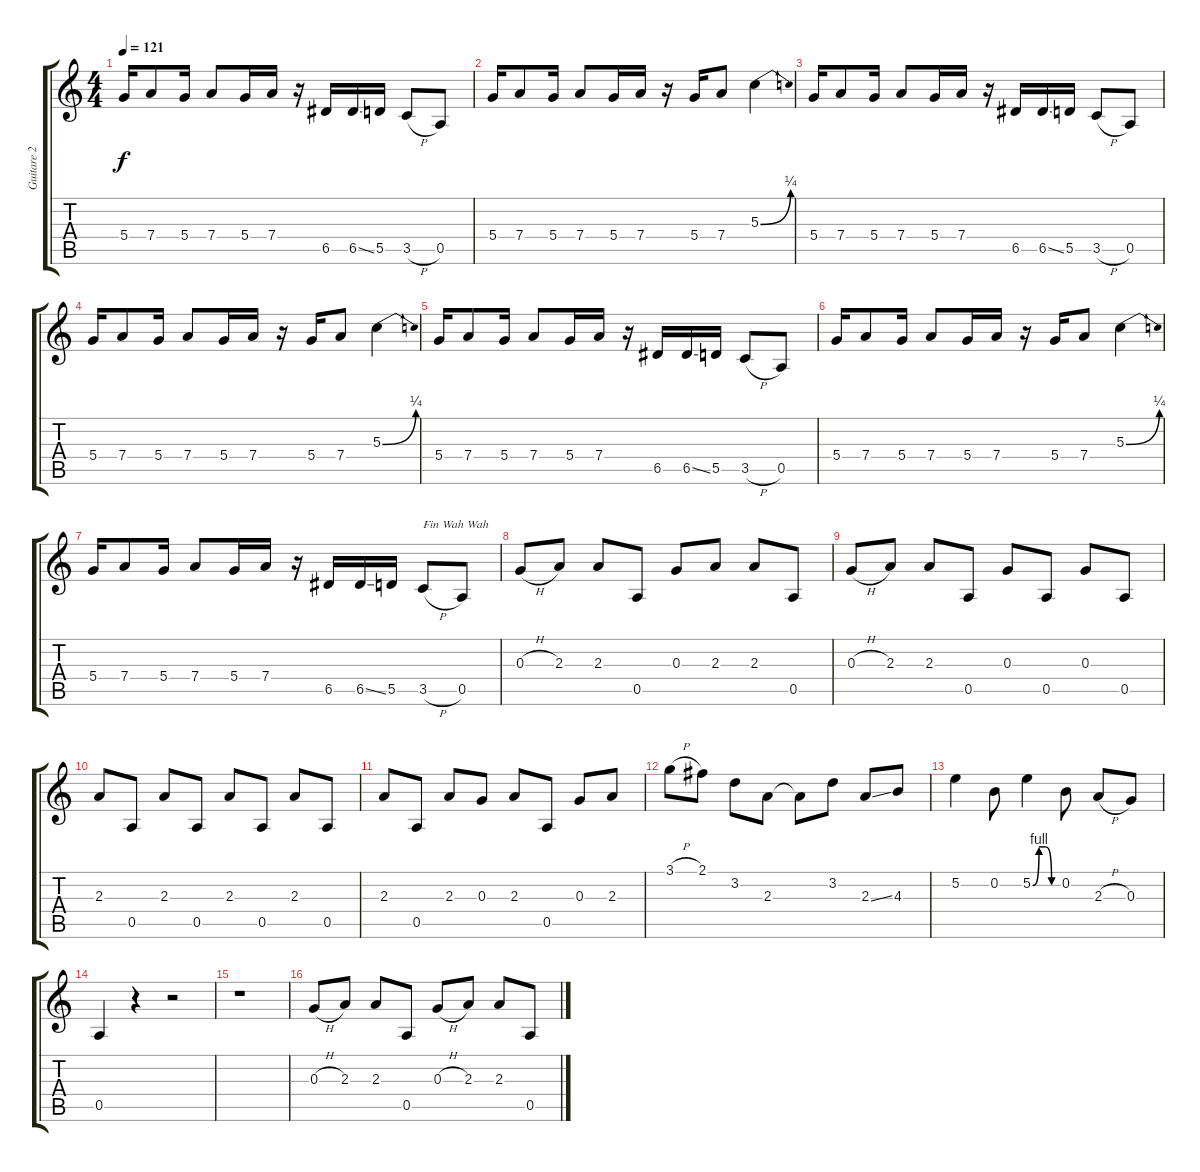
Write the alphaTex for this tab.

\track ("Guitare 2" "Guitare 2") {instrument distortionguitar}
\staff {score tabs}
\tuning (E4 B3 G3 D3 A2 E2) {hide}
\ts (4 4)
\tempo 121
\clef g2
\ks c
5.4.16{dy f} 7.4.8 5.4.16 7.4.8 5.4.16 7.4.16 r.16 6.5.16 6.5{ss}.16 5.5.16 3.5{h}.8 0.5.8 |
5.4.16 7.4.8 5.4.16 7.4.8 5.4.16 7.4.16 r.16 5.4.16 7.4.8 5.3{be (bend 0 0 60 1)}.4 |
5.4.16 7.4.8 5.4.16 7.4.8 5.4.16 7.4.16 r.16 6.5.16 6.5{ss}.16 5.5.16 3.5{h}.8 0.5.8 |
5.4.16 7.4.8 5.4.16 7.4.8 5.4.16 7.4.16 r.16 5.4.16 7.4.8 5.3{be (bend 0 0 60 1)}.4 |
5.4.16 7.4.8 5.4.16 7.4.8 5.4.16 7.4.16 r.16 6.5.16 6.5{ss}.16 5.5.16 3.5{h}.8 0.5.8 |
5.4.16 7.4.8 5.4.16 7.4.8 5.4.16 7.4.16 r.16 5.4.16 7.4.8 5.3{be (bend 0 0 60 1)}.4 |
5.4.16 7.4.8 5.4.16 7.4.8 5.4.16 7.4.16 r.16 6.5.16 6.5{ss}.16 5.5.16 3.5{h}.8{txt "Fin Wah Wah"} 0.5.8 |
0.3{h}.8 2.3.8 2.3.8 0.5.8 0.3.8 2.3.8 2.3.8 0.5.8 |
0.3{h}.8 2.3.8 2.3.8 0.5.8 0.3.8 0.5.8 0.3.8 0.5.8 |
2.3.8 0.5.8 2.3.8 0.5.8 2.3.8 0.5.8 2.3.8 0.5.8 |
2.3.8 0.5.8 2.3.8 0.3.8 2.3.8 0.5.8 0.3.8 2.3.8 |
3.1{h}.8 2.1.8 3.2.8 2.3.8 2.3{t}.8 3.2.8 2.3{ss}.8 4.3.8 |
5.2.4 0.2.8 5.2{be (custom 0 0 15 4 30 4 45 0 60 0)}.4 0.2.8 2.3{h}.8 0.3.8 |
0.5.4 r.4 r.2 |
r.1 |
0.3{h}.8 2.3.8 2.3.8 0.5.8 0.3{h}.8 2.3.8 2.3.8 0.5.8
